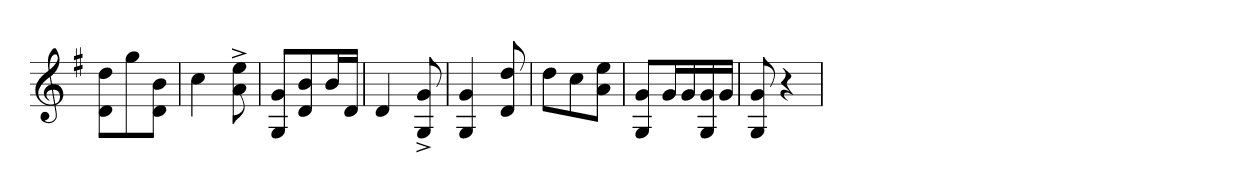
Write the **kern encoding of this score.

**kern
*part1
*staff1
*clefG2
*k[f#]
*G:
=1
8d\ 8dd\L
8gg\
8d\ 8b\J
=2
4cc\
8a\^> 8ee\^>
=3
8G/ 8g/L
8d/ 8b/
16b/L
16d/JJ
=4
4d/
8G/^> 8g/^>
!!LO:LB:g=z
=5
4G/ 4g/
8d/ 8dd/
=6
8dd\L
8cc\
8a\ 8ee\J
=7
8G/ 8g/L
16g/L
16g/
16G/ 16g/
16g/JJ
=8
8G/ 8g/
4r
=
*-
